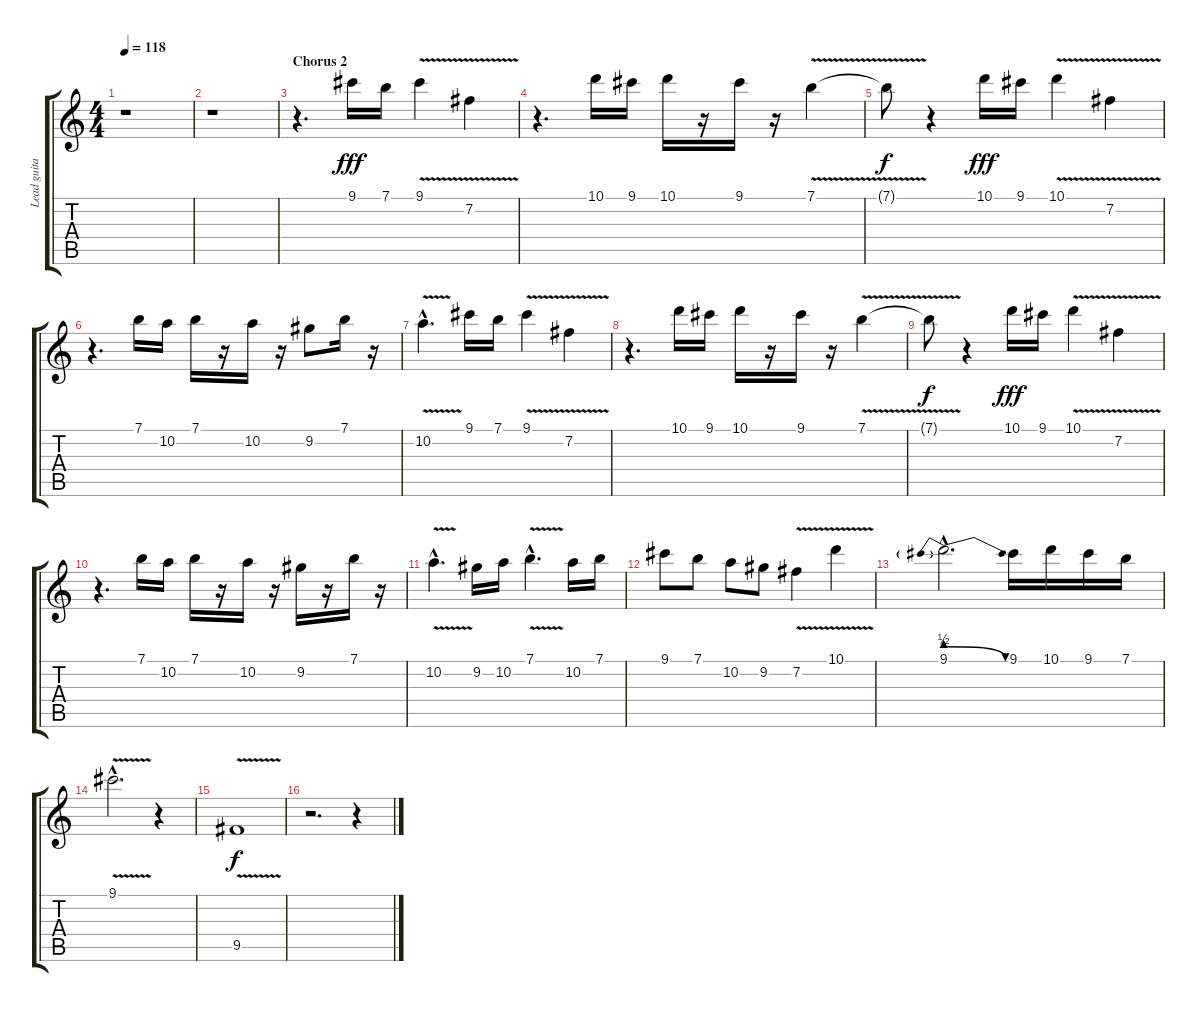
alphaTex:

\track ("Lead guitar/ Trumpet" "Lead guita") {instrument distortionguitar}
\staff {score tabs}
\tuning (E4 B3 G3 D3 A2 E2) {hide}
\ts (4 4)
\tempo 118
\clef g2
\ks c
r.1{dy mf} |
r.1 |
\section ("" "Chorus 2")
r.4{d volume 16 balance 8 instrument trumpet} 9.1.16{dy fff} 7.1.16 9.1{v}.4 7.2{v}.4 |
r.4{d} 10.1.16 9.1.16 10.1.16 r.16 9.1.16 r.16 7.1{v}.4 |
7.1{t}.8{dy f} r.4 10.1.16{dy fff} 9.1.16 10.1{v}.4 7.2{v}.4 |
r.4{d} 7.1.16 10.2.16 7.1.16 r.16 10.2.16 r.16 9.2.8 7.1.16 r.16 |
10.2{v hac}.4{d} 9.1.16 7.1.16 9.1{v}.4 7.2{v}.4 |
r.4{d} 10.1.16 9.1.16 10.1.16 r.16 9.1.16 r.16 7.1{v}.4 |
7.1{t}.8{dy f} r.4 10.1.16{dy fff} 9.1.16 10.1{v}.4 7.2{v}.4 |
r.4{d} 7.1.16 10.2.16 7.1.16 r.16 10.2.16 r.16 9.2.16 r.16 7.1.16 r.16 |
10.2{v hac}.4{d} 9.2.16 10.2.16 7.1{v hac}.4{d} 10.2.16 7.1.16 |
9.1.8 7.1.8 10.2.8 9.2.8 7.2{v}.4 10.1{v}.4 |
9.1{be (prebendrelease 0 2 60 0) hac}.2{d} 9.1.16 10.1.16 9.1.16 7.1.16 |
9.1{v hac}.2{d} r.4 |
9.5{v}.1{dy f} |
r.2{d} r.4
